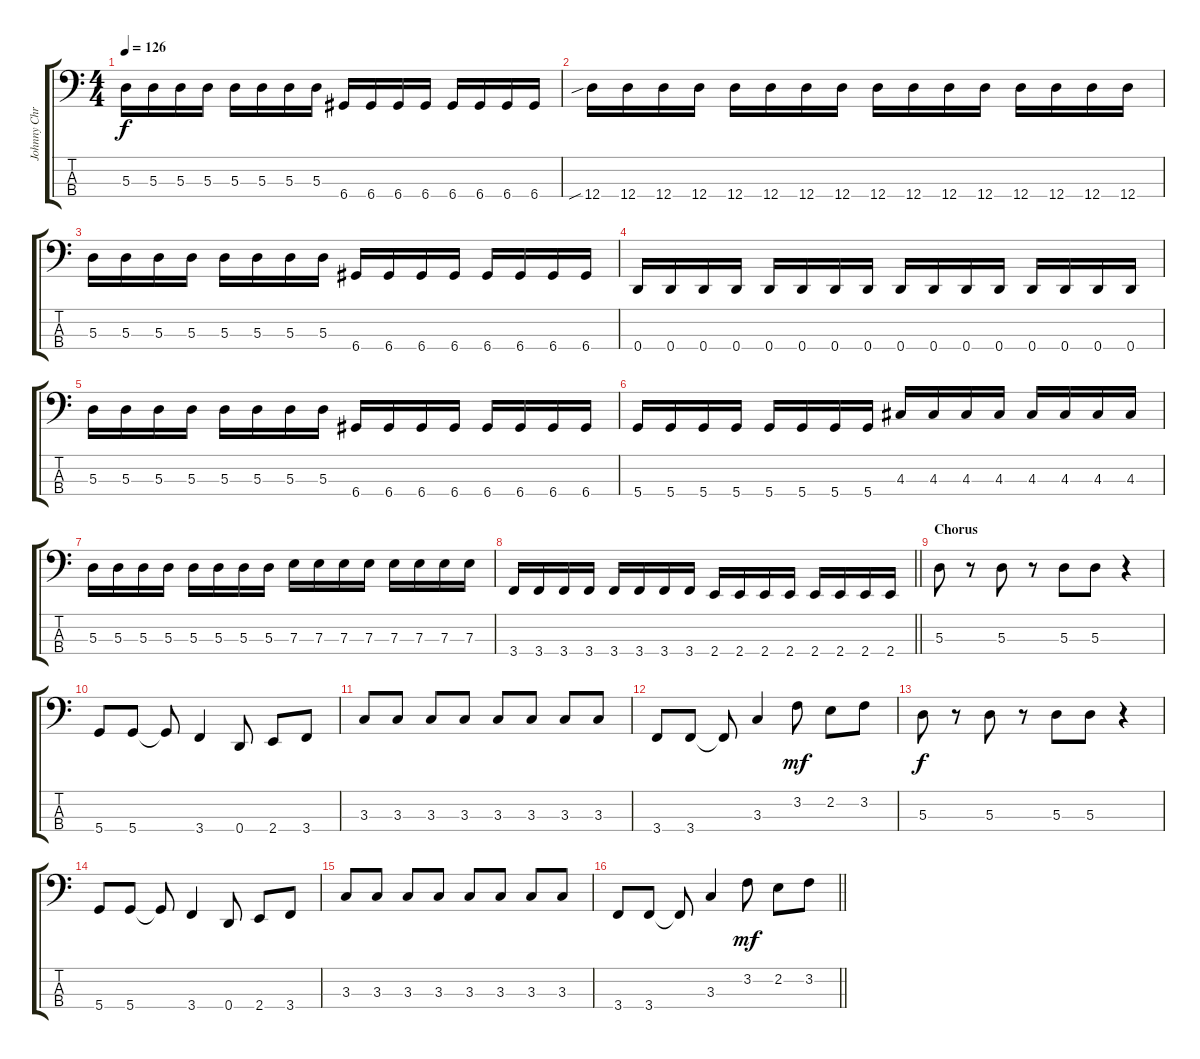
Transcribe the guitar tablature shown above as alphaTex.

\track ("Johnny Christ" "Johnny Chr") {instrument electricbasspick}
\staff {score tabs}
\tuning (G2 D2 A1 D1) {hide}
\ts (4 4)
\tempo 126
\clef f4
\ks c
5.3.16{dy f} 5.3.16 5.3.16 5.3.16 5.3.16 5.3.16 5.3.16 5.3.16 6.4.16 6.4.16 6.4.16 6.4.16 6.4.16 6.4.16 6.4.16 6.4.16 |
12.4{sib}.16 12.4.16 12.4.16 12.4.16 12.4.16 12.4.16 12.4.16 12.4.16 12.4.16 12.4.16 12.4.16 12.4.16 12.4.16 12.4.16 12.4.16 12.4.16 |
5.3.16 5.3.16 5.3.16 5.3.16 5.3.16 5.3.16 5.3.16 5.3.16 6.4.16 6.4.16 6.4.16 6.4.16 6.4.16 6.4.16 6.4.16 6.4.16 |
0.4.16 0.4.16 0.4.16 0.4.16 0.4.16 0.4.16 0.4.16 0.4.16 0.4.16 0.4.16 0.4.16 0.4.16 0.4.16 0.4.16 0.4.16 0.4.16 |
5.3.16 5.3.16 5.3.16 5.3.16 5.3.16 5.3.16 5.3.16 5.3.16 6.4.16 6.4.16 6.4.16 6.4.16 6.4.16 6.4.16 6.4.16 6.4.16 |
5.4.16 5.4.16 5.4.16 5.4.16 5.4.16 5.4.16 5.4.16 5.4.16 4.3.16 4.3.16 4.3.16 4.3.16 4.3.16 4.3.16 4.3.16 4.3.16 |
5.3.16 5.3.16 5.3.16 5.3.16 5.3.16 5.3.16 5.3.16 5.3.16 7.3.16 7.3.16 7.3.16 7.3.16 7.3.16 7.3.16 7.3.16 7.3.16 |
\barLineRight lightlight
3.4.16 3.4.16 3.4.16 3.4.16 3.4.16 3.4.16 3.4.16 3.4.16 2.4.16 2.4.16 2.4.16 2.4.16 2.4.16 2.4.16 2.4.16 2.4.16 |
\section ("" "Chorus")
5.3.8 r.8 5.3.8 r.8 5.3.8 5.3.8 r.4 |
5.4.8 5.4.8 5.4{t}.8 3.4.4 0.4.8 2.4.8 3.4.8 |
3.3.8 3.3.8 3.3.8 3.3.8 3.3.8 3.3.8 3.3.8 3.3.8 |
3.4.8 3.4.8 3.4{t}.8 3.3.4 3.2.8{dy mf} 2.2.8 3.2.8 |
5.3.8{dy f} r.8 5.3.8 r.8 5.3.8 5.3.8 r.4 |
5.4.8 5.4.8 5.4{t}.8 3.4.4 0.4.8 2.4.8 3.4.8 |
3.3.8 3.3.8 3.3.8 3.3.8 3.3.8 3.3.8 3.3.8 3.3.8 |
\barLineRight lightlight
3.4.8 3.4.8 3.4{t}.8 3.3.4 3.2.8{dy mf} 2.2.8 3.2.8
